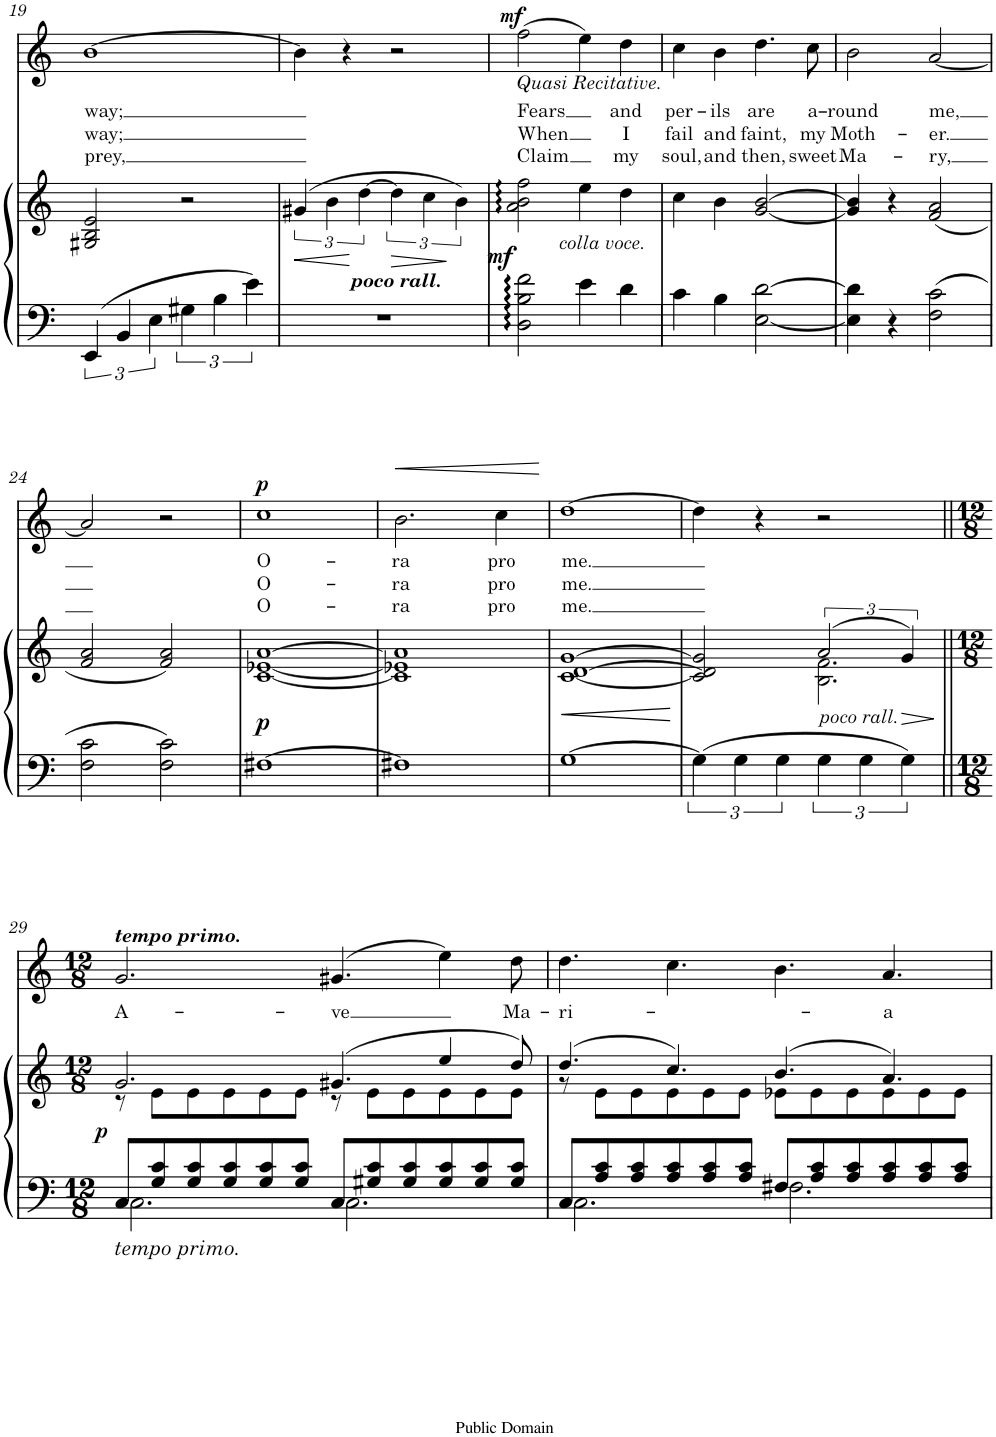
**kern	**kern	**dynam	**kern	**text	**text	**text	**dynam
*part2	*part2	*part2	*part1	*part1	*part1	*part1	*part1
*staff3	*staff2	*staff2/3	*staff1	*staff1	*staff1	*staff1	*staff1
*I"Piano	*	*	*I"Voice	*	*	*	*
*I'Pno	*	*	*I'V	*	*	*	*
!!LO:PB:g=z
*clefG2	*clefG2	*	*clefG2	*	*	*	*
*k[]	*k[]	*	*k[]	*	*	*	*
*M4/4	*M4/4	*	*M4/4	*	*	*	*
*met(c)	*met(c)	*	*met(c)	*	*	*	*
=19	=19	=19	=19	=19	=19	=19	=19
!	!	!	!	!LO:LY:b	!LO:LY:b	!LO:LY:b	!
6EE/	2G#X/ 2B/ 2e/	.	[1b	way;	way;	prey,	.
6BB/	.	.	.	.	.	.	.
6E\	.	.	.	.	.	.	.
6G#X\	2r	.	.	.	.	.	.
6B\	.	.	.	.	.	.	.
6e\	.	.	.	.	.	.	.
=20	=20	=20	=20	=20	=20	=20	=20
!	!	!LO:HP:b	!	!	!	!	!
1r	(6g#X/	<	4b\]	.	.	.	.
.	6b\	.	.	.	.	.	.
.	.	.	4r	.	.	.	.
.	[6dd\	[	.	.	.	.	.
!	!LO:TX:b:Bi:t=poco rall.	!	!	!	!	!	!
!	!	!LO:HP:b	!	!	!	!	!
.	6dd\]	>	2r	.	.	.	.
.	6cc\	.	.	.	.	.	.
.	6b\)	]	.	.	.	.	.
=21	=21	=21	=21	=21	=21	=21	=21
!	!	!	!LO:TX:b:i:t=Quasi Recitative.	!	!	!	!
!	!	!LO:DY:a=2	!	!LO:LY:b	!LO:LY:b	!LO:LY:b	!LO:DY:a
2D\ 2B\ 2f\	2a\ 2b\ 2ff\	mf	(2ff\	Fears	When	Claim	mf
4e\	4ee\	.	4ee\)	.	.	.	.
!	!LO:TX:b:i:t=colla voce.	!	!	!	!	!	!
!	!	!	!	!LO:LY:b	!LO:LY:b	!LO:LY:b	!
4d\	4dd\	.	4dd\	and	I	my	.
=22	=22	=22	=22	=22	=22	=22	=22
!	!	!	!	!LO:LY:b	!LO:LY:b	!LO:LY:b	!
4c\	4cc\	.	4cc\	per-	fail	soul,	.
!	!	!	!	!LO:LY:b	!LO:LY:b	!LO:LY:b	!
4B\	4b\	.	4b\	-ils	and	and	.
!	!	!	!	!LO:LY:b	!LO:LY:b	!LO:LY:b	!
[2E\ [2d\	[2g/ [2b/	.	4.dd\	are	faint,	then,	.
!	!	!	!	!LO:LY:b	!LO:LY:b	!LO:LY:b	!
.	.	.	8cc\	a-	my	sweet	.
=23	=23	=23	=23	=23	=23	=23	=23
!	!	!	!	!LO:LY:b	!LO:LY:b	!LO:LY:b	!
4E\] 4d\]	4g/] 4b/]	.	2b\	-round	Moth-	Ma-	.
4r	4r	.	.	.	.	.	.
!	!	!	!	!LO:LY:b	!LO:LY:b	!LO:LY:b	!
2F\ 2c\	(2f/ 2a/	.	[2a/	me,	-er.	-ry,	.
!!LO:LB:g=z
=24	=24	=24	=24	=24	=24	=24	=24
2F\ 2c\	2f/ 2a/	.	2a/]	.	.	.	.
2F\ 2c\	2f/ 2a/)	.	2r	.	.	.	.
=25	=25	=25	=25	=25	=25	=25	=25
!	!	!LO:DY:a=2	!	!LO:LY:b	!LO:LY:b	!LO:LY:b	!LO:DY:a
[1F#X	[1c [1e-X [1a	p	1cc	O-	O-	O-	p
=26	=26	=26	=26	=26	=26	=26	=26
!	!	!	!	!LO:LY:b	!LO:LY:b	!LO:LY:b	!LO:HP:b
1F#X]	1c] 1e-X] 1a]	.	2.b\	-ra	-ra	-ra	<
!	!	!	!	!LO:LY:b	!LO:LY:b	!LO:LY:b	!
.	.	.	4cc\	pro	pro	pro	.
.	.	.	.	.	.	.	[
=27	=27	=27	=27	=27	=27	=27	=27
!	!	!	!	!LO:LY:b	!LO:LY:b	!LO:LY:b	!
[1G	[<1c [>1d [1g	.	[1dd	me.	me.	me.	.
=28	=28	=28	=28	=28	=28	=28	=28
*	*^	*	*	*	*	*	*
6G\]	2c/] 2d/] 2g/]	2ryy	.	4dd\]	.	.	.	.
6G\	.	.	.	.	.	.	.	.
.	.	.	.	4r	.	.	.	.
6G\	.	.	.	.	.	.	.	.
!	!LO:TX:b:i:t=poco rall.	!	!	!	!	!	!	!
!	!	!	!LO:HP:b	!	!	!	!	!
6G\	(3a/	3.B\ 3.f\	>	2r	.	.	.	.
6G\	.	.	.	.	.	.	.	.
6G\	6g/)	.	.	.	.	.	.	.
*	*v	*v	*	*	*	*	*	*
.	.	]	.	.	.	.	.
!!LO:LB:g=z
=29||	=29||	=29||	=29||	=29||	=29||	=29||	=29||
*M12/8	*M12/8	*	*M12/8	*	*	*	*
*^	*^	*	*	*	*	*	*
!	!	!	!	!	!LO:TX:a:Bi:t=tempo primo.	!	!	!	!
!LO:TX:b:i:t=tempo primo.	!	!	!	!	!	!	!	!	!
!	!	!	!	!LO:DY:b	!	!LO:LY:b	!	!	!
8C/L	2.C\	2.g/	8r	p	2.g/	A-	.	.	.
8G/ 8c/	.	.	8e\L	.	.	.	.	.	.
8G/ 8c/	.	.	8e\	.	.	.	.	.	.
8G/ 8c/	.	.	8e\	.	.	.	.	.	.
8G/ 8c/	.	.	8e\	.	.	.	.	.	.
8G/ 8c/J	.	.	8e\J	.	.	.	.	.	.
!	!	!	!	!	!	!LO:LY:b	!	!	!
8C/L	2.C\	(4.g#X/	8r	.	(4.g#X/	-ve	.	.	.
8G#X/ 8c/	.	.	8e\L	.	.	.	.	.	.
8G#/ 8c/	.	.	8e\	.	.	.	.	.	.
8G#/ 8c/	.	4ee/	8e\	.	4ee\)	.	.	.	.
8G#/ 8c/	.	.	8e\	.	.	.	.	.	.
!	!	!	!	!	!	!LO:LY:b	!	!	!
8G#/ 8c/J	.	8dd/)	8e\J	.	8dd\	Ma-	.	.	.
=30	=30	=30	=30	=30	=30	=30	=30	=30	=30
!	!	!	!	!	!	!LO:LY:b	!	!	!
8C/L	2.C\	(4.dd/	8r	.	4.dd\	-ri-	.	.	.
8A/ 8c/	.	.	8e\L	.	.	.	.	.	.
8A/ 8c/	.	.	8e\	.	.	.	.	.	.
8A/ 8c/	.	4.cc/)	8e\	.	4.cc\	.	.	.	.
8A/ 8c/	.	.	8e\	.	.	.	.	.	.
8A/ 8c/J	.	.	8e\J	.	.	.	.	.	.
8F#X/L	2.F#\	(4.b/	8e-X\L	.	4.b\	.	.	.	.
8A/ 8c/	.	.	8e-\	.	.	.	.	.	.
8A/ 8c/	.	.	8e-\	.	.	.	.	.	.
!	!	!	!	!	!	!LO:LY:b	!	!	!
8A/ 8c/	.	4.a/)	8e-\	.	4.a/	-a	.	.	.
8A/ 8c/	.	.	8e-\	.	.	.	.	.	.
8A/ 8c/J	.	.	8e-\J	.	.	.	.	.	.
*v	*v	*	*	*	*	*	*	*	*
*	*v	*v	*	*	*	*	*	*
=	=	=	=	=	=	=	=
*-	*-	*-	*-	*-	*-	*-	*-
